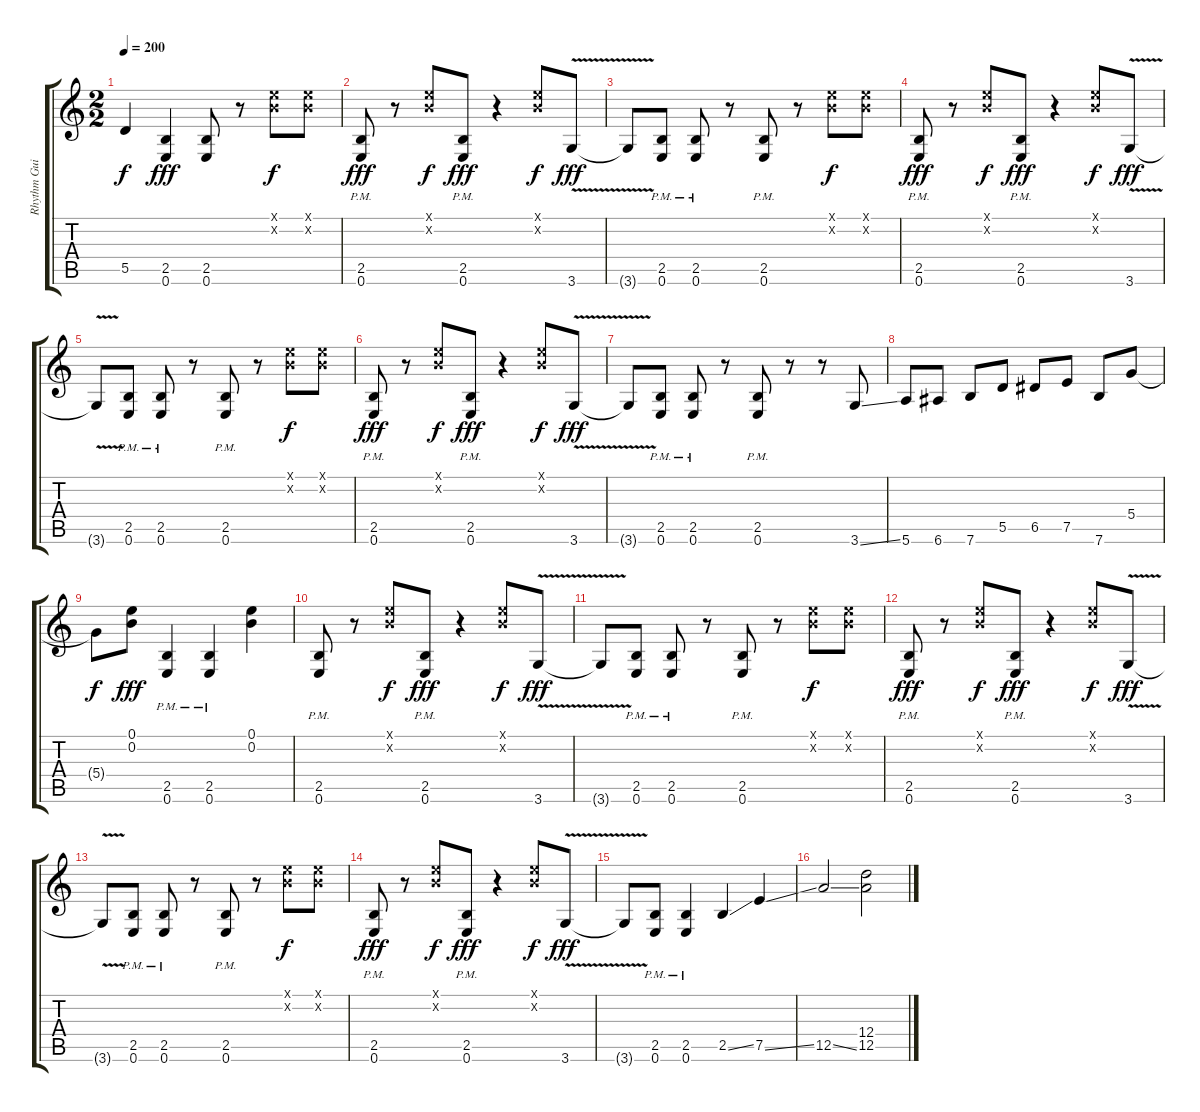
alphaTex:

\track ("Rhythm Guitar 1" "Rhythm Gui") {instrument distortionguitar}
\staff {score tabs}
\tuning (E4 B3 G3 D3 A2 E2) {hide}
\ts (2 2)
\tempo 200
\clef g2
\ks c
5.5{t}.4{dy f} (2.5 0.6).4{dy fff} (2.5 0.6).8 r.8 (0.1{x} 0.2{x}).8{dy f} (0.1{x} 0.2{x}).8 |
(2.5{pm} 0.6{pm}).8{dy fff} r.8 (0.1{x} 0.2{x}).8{dy f} (2.5{pm} 0.6{pm}).8{dy fff} r.4 (0.1{x} 0.2{x}).8{dy f} 3.6{v}.8{dy fff} |
3.6{t}.8 (2.5{pm} 0.6{pm}).8 (2.5{pm} 0.6{pm}).8 r.8 (2.5{pm} 0.6{pm}).8 r.8 (0.1{x} 0.2{x}).8{dy f} (0.1{x} 0.2{x}).8 |
(2.5{pm} 0.6{pm}).8{dy fff} r.8 (0.1{x} 0.2{x}).8{dy f} (2.5{pm} 0.6{pm}).8{dy fff} r.4 (0.1{x} 0.2{x}).8{dy f} 3.6{v}.8{dy fff} |
3.6{t}.8 (2.5{pm} 0.6{pm}).8 (2.5{pm} 0.6{pm}).8 r.8 (2.5{pm} 0.6{pm}).8 r.8 (0.1{x} 0.2{x}).8{dy f} (0.1{x} 0.2{x}).8 |
(2.5{pm} 0.6{pm}).8{dy fff} r.8 (0.1{x} 0.2{x}).8{dy f} (2.5{pm} 0.6{pm}).8{dy fff} r.4 (0.1{x} 0.2{x}).8{dy f} 3.6{v}.8{dy fff} |
3.6{t}.8 (2.5{pm} 0.6{pm}).8 (2.5{pm} 0.6{pm}).8 r.8 (2.5{pm} 0.6{pm}).8 r.8 r.8 3.6{ss}.8 |
5.6.8 6.6.8 7.6.8 5.5.8 6.5.8 7.5.8 7.6.8 5.4.8 |
5.4{t}.8{dy f} (0.1 0.2).8{dy fff} (2.5{pm} 0.6{pm}).4 (2.5{pm} 0.6{pm}).4 (0.1 0.2).4 |
(2.5{pm} 0.6{pm}).8 r.8 (0.1{x} 0.2{x}).8{dy f} (2.5{pm} 0.6{pm}).8{dy fff} r.4 (0.1{x} 0.2{x}).8{dy f} 3.6{v}.8{dy fff} |
3.6{t}.8 (2.5{pm} 0.6{pm}).8 (2.5{pm} 0.6{pm}).8 r.8 (2.5{pm} 0.6{pm}).8 r.8 (0.1{x} 0.2{x}).8{dy f} (0.1{x} 0.2{x}).8 |
(2.5{pm} 0.6{pm}).8{dy fff} r.8 (0.1{x} 0.2{x}).8{dy f} (2.5{pm} 0.6{pm}).8{dy fff} r.4 (0.1{x} 0.2{x}).8{dy f} 3.6{v}.8{dy fff} |
3.6{t}.8 (2.5{pm} 0.6{pm}).8 (2.5{pm} 0.6{pm}).8 r.8 (2.5{pm} 0.6{pm}).8 r.8 (0.1{x} 0.2{x}).8{dy f} (0.1{x} 0.2{x}).8 |
(2.5{pm} 0.6{pm}).8{dy fff} r.8 (0.1{x} 0.2{x}).8{dy f} (2.5{pm} 0.6{pm}).8{dy fff} r.4 (0.1{x} 0.2{x}).8{dy f} 3.6{v}.8{dy fff} |
3.6{t}.8 (2.5{pm} 0.6{pm}).8 (2.5{pm} 0.6{pm}).4 2.5{ss}.4 7.5{ss}.4 |
12.5{ss}.2 (12.4{ss} 12.5).2
